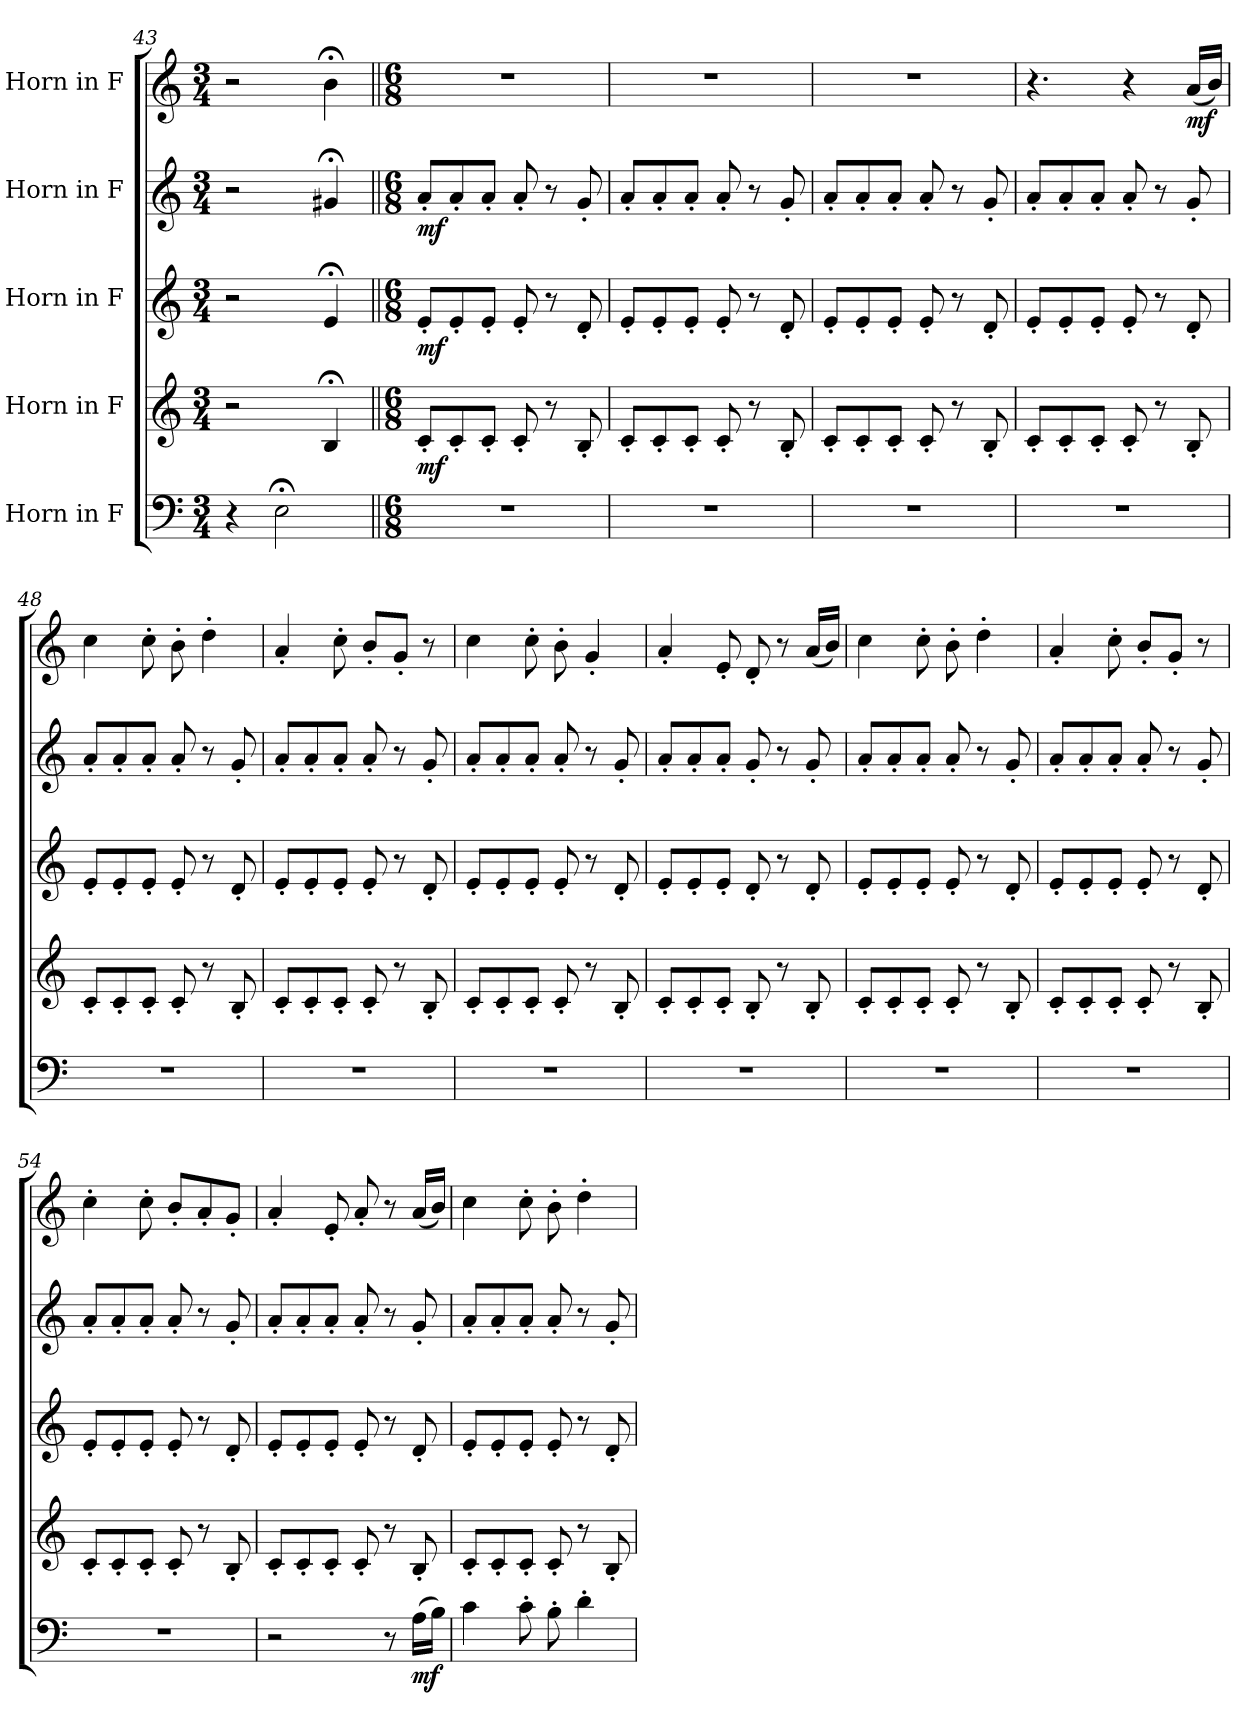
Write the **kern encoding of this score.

**kern	**dynam	**kern	**dynam	**kern	**dynam	**kern	**dynam	**kern	**dynam
*part5	*part5	*part4	*part4	*part3	*part3	*part2	*part2	*part1	*part1
*staff5	*staff5	*staff4	*staff4	*staff3	*staff3	*staff2	*staff2	*staff1	*staff1
*I"Horn in F	*	*I"Horn in F	*	*I"Horn in F	*	*I"Horn in F	*	*I"Horn in F	*
*clefF4	*	*clefG2	*	*clefG2	*	*clefG2	*	*clefG2	*
*ITrd4c7	*	*ITrd4c7	*	*ITrd4c7	*	*ITrd4c7	*	*ITrd4c7	*
*k[b-]	*	*k[b-]	*	*k[b-]	*	*k[b-]	*	*k[b-]	*
*M3/4	*	*M3/4	*	*M3/4	*	*M3/4	*	*M3/4	*
=43	=43	=43	=43	=43	=43	=43	=43	=43	=43
4r	.	2r	.	2r	.	2r	.	2r	.
2AA;<\	.	.	.	.	.	.	.	.	.
.	.	4E;</	.	4A;</	.	4c#X;</	.	4e;<\	.
=44||	=44||	=44||	=44||	=44||	=44||	=44||	=44||	=44||	=44||
*M6/8	*	*M6/8	*	*M6/8	*	*M6/8	*	*M6/8	*
*	*	*	*	*	*	*	*	*MM180	*
!	!	!	!LO:DY:b	!	!LO:DY:b	!	!LO:DY:b	!	!
2.r	.	8F'/L	mf	8A'/L	mf	8d'/L	mf	2.r	.
.	.	8F'/	.	8A'/	.	8d'/	.	.	.
.	.	8F'/J	.	8A'/J	.	8d'/J	.	.	.
.	.	8F'/	.	8A'/	.	8d'/	.	.	.
.	.	8r	.	8r	.	8r	.	.	.
.	.	8E'/	.	8G'/	.	8c'/	.	.	.
=45	=45	=45	=45	=45	=45	=45	=45	=45	=45
2.r	.	8F'/L	.	8A'/L	.	8d'/L	.	2.r	.
.	.	8F'/	.	8A'/	.	8d'/	.	.	.
.	.	8F'/J	.	8A'/J	.	8d'/J	.	.	.
.	.	8F'/	.	8A'/	.	8d'/	.	.	.
.	.	8r	.	8r	.	8r	.	.	.
.	.	8E'/	.	8G'/	.	8c'/	.	.	.
=46	=46	=46	=46	=46	=46	=46	=46	=46	=46
2.r	.	8F'/L	.	8A'/L	.	8d'/L	.	2.r	.
.	.	8F'/	.	8A'/	.	8d'/	.	.	.
.	.	8F'/J	.	8A'/J	.	8d'/J	.	.	.
.	.	8F'/	.	8A'/	.	8d'/	.	.	.
.	.	8r	.	8r	.	8r	.	.	.
.	.	8E'/	.	8G'/	.	8c'/	.	.	.
!!LO:LB:g=z
=47	=47	=47	=47	=47	=47	=47	=47	=47	=47
2.r	.	8F'/L	.	8A'/L	.	8d'/L	.	4.r	.
.	.	8F'/	.	8A'/	.	8d'/	.	.	.
.	.	8F'/J	.	8A'/J	.	8d'/J	.	.	.
.	.	8F'/	.	8A'/	.	8d'/	.	4r	.
.	.	8r	.	8r	.	8r	.	.	.
!	!	!	!	!	!	!	!	!	!LO:DY:b
.	.	8E'/	.	8G'/	.	8c'/	.	(16d/LL	mf
.	.	.	.	.	.	.	.	16e/JJ)	.
=48	=48	=48	=48	=48	=48	=48	=48	=48	=48
2.r	.	8F'/L	.	8A'/L	.	8d'/L	.	4f\	.
.	.	8F'/	.	8A'/	.	8d'/	.	.	.
.	.	8F'/J	.	8A'/J	.	8d'/J	.	8f'\	.
.	.	8F'/	.	8A'/	.	8d'/	.	8e'\	.
.	.	8r	.	8r	.	8r	.	4g'\	.
.	.	8E'/	.	8G'/	.	8c'/	.	.	.
=49	=49	=49	=49	=49	=49	=49	=49	=49	=49
2.r	.	8F'/L	.	8A'/L	.	8d'/L	.	4d'/	.
.	.	8F'/	.	8A'/	.	8d'/	.	.	.
.	.	8F'/J	.	8A'/J	.	8d'/J	.	8f'\	.
.	.	8F'/	.	8A'/	.	8d'/	.	8e'/L	.
.	.	8r	.	8r	.	8r	.	8c'/J	.
.	.	8E'/	.	8G'/	.	8c'/	.	8r	.
=50	=50	=50	=50	=50	=50	=50	=50	=50	=50
2.r	.	8F'/L	.	8A'/L	.	8d'/L	.	4f\	.
.	.	8F'/	.	8A'/	.	8d'/	.	.	.
.	.	8F'/J	.	8A'/J	.	8d'/J	.	8f'\	.
.	.	8F'/	.	8A'/	.	8d'/	.	8e'\	.
.	.	8r	.	8r	.	8r	.	4c'/	.
.	.	8E'/	.	8G'/	.	8c'/	.	.	.
!!LO:PB:g=z
=51	=51	=51	=51	=51	=51	=51	=51	=51	=51
2.r	.	8F'/L	.	8A'/L	.	8d'/L	.	4d'/	.
.	.	8F'/	.	8A'/	.	8d'/	.	.	.
.	.	8F'/J	.	8A'/J	.	8d'/J	.	8A'/	.
.	.	8E'/	.	8G'/	.	8c'/	.	8G'/	.
.	.	8r	.	8r	.	8r	.	8r	.
.	.	8E'/	.	8G'/	.	8c'/	.	(16d/LL	.
.	.	.	.	.	.	.	.	16e/JJ)	.
=52	=52	=52	=52	=52	=52	=52	=52	=52	=52
2.r	.	8F'/L	.	8A'/L	.	8d'/L	.	4f\	.
.	.	8F'/	.	8A'/	.	8d'/	.	.	.
.	.	8F'/J	.	8A'/J	.	8d'/J	.	8f'\	.
.	.	8F'/	.	8A'/	.	8d'/	.	8e'\	.
.	.	8r	.	8r	.	8r	.	4g'\	.
.	.	8E'/	.	8G'/	.	8c'/	.	.	.
=53	=53	=53	=53	=53	=53	=53	=53	=53	=53
2.r	.	8F'/L	.	8A'/L	.	8d'/L	.	4d'/	.
.	.	8F'/	.	8A'/	.	8d'/	.	.	.
.	.	8F'/J	.	8A'/J	.	8d'/J	.	8f'\	.
.	.	8F'/	.	8A'/	.	8d'/	.	8e'/L	.
.	.	8r	.	8r	.	8r	.	8c'/J	.
.	.	8E'/	.	8G'/	.	8c'/	.	8r	.
=54	=54	=54	=54	=54	=54	=54	=54	=54	=54
2.r	.	8F'/L	.	8A'/L	.	8d'/L	.	4f'\	.
.	.	8F'/	.	8A'/	.	8d'/	.	.	.
.	.	8F'/J	.	8A'/J	.	8d'/J	.	8f'\	.
.	.	8F'/	.	8A'/	.	8d'/	.	8e'/L	.
.	.	8r	.	8r	.	8r	.	8d'/	.
.	.	8E'/	.	8G'/	.	8c'/	.	8c'/J	.
!!LO:LB:g=z
=55	=55	=55	=55	=55	=55	=55	=55	=55	=55
2r	.	8F'/L	.	8A'/L	.	8d'/L	.	4d'/	.
.	.	8F'/	.	8A'/	.	8d'/	.	.	.
.	.	8F'/J	.	8A'/J	.	8d'/J	.	8A'/	.
.	.	8F'/	.	8A'/	.	8d'/	.	8d'/	.
8r	.	8r	.	8r	.	8r	.	8r	.
!	!LO:DY:b	!	!	!	!	!	!	!	!
(16D\LL	mf	8E'/	.	8G'/	.	8c'/	.	(16d/LL	.
16E\JJ)	.	.	.	.	.	.	.	16e/JJ)	.
=56	=56	=56	=56	=56	=56	=56	=56	=56	=56
4F\	.	8F'/L	.	8A'/L	.	8d'/L	.	4f\	.
.	.	8F'/	.	8A'/	.	8d'/	.	.	.
8F'\	.	8F'/J	.	8A'/J	.	8d'/J	.	8f'\	.
8E'\	.	8F'/	.	8A'/	.	8d'/	.	8e'\	.
4G'\	.	8r	.	8r	.	8r	.	4g'\	.
.	.	8E'/	.	8G'/	.	8c'/	.	.	.
=	=	=	=	=	=	=	=	=	=
*-	*-	*-	*-	*-	*-	*-	*-	*-	*-
